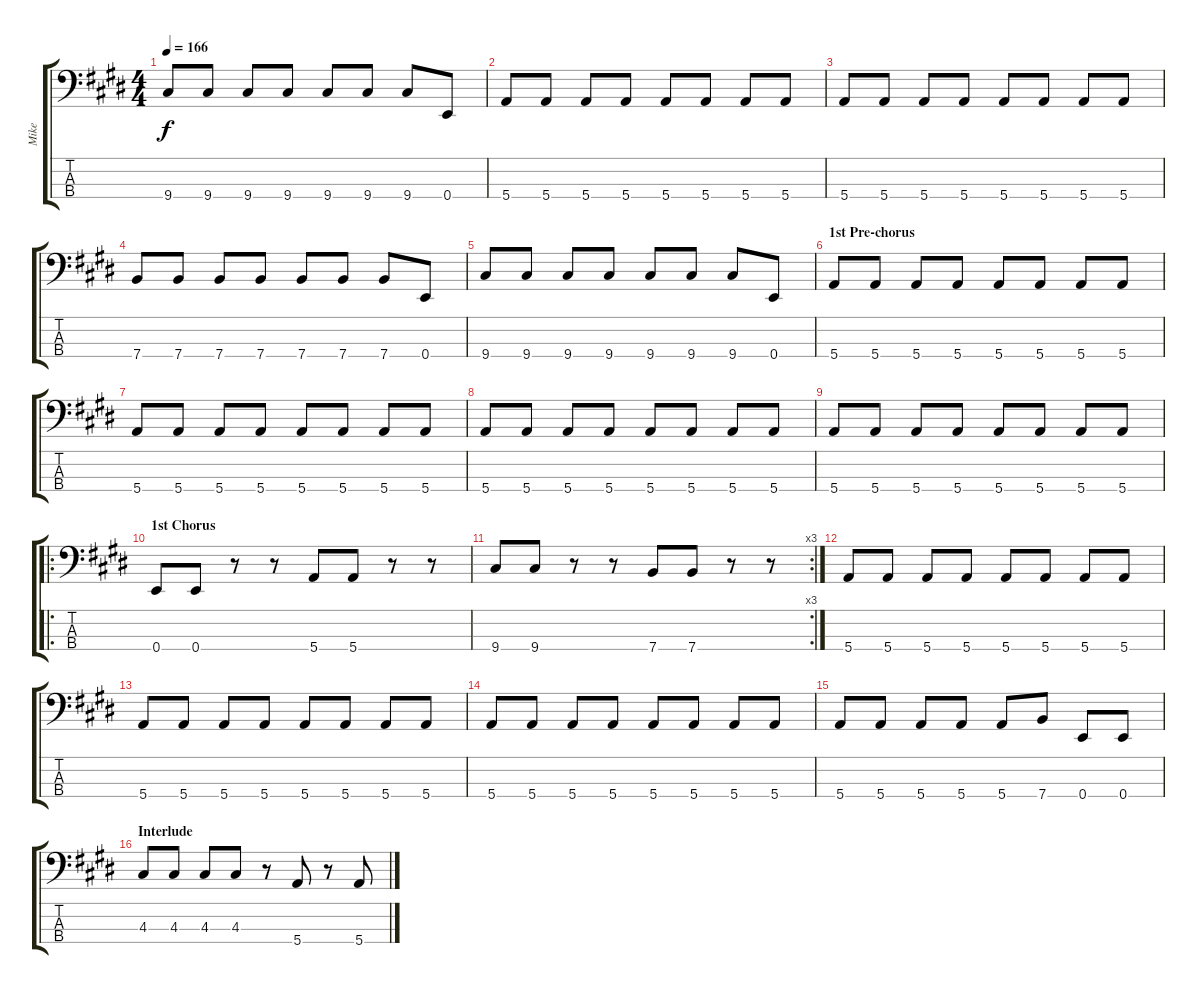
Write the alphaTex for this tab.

\track ("Mike" "Mike") {instrument electricbassfinger}
\staff {score tabs}
\tuning (G2 D2 A1 E1) {hide}
\ts (4 4)
\tempo 166
\clef f4
\ks e
9.4.8{dy f} 9.4.8 9.4.8 9.4.8 9.4.8 9.4.8 9.4.8 0.4.8 |
5.4.8 5.4.8 5.4.8 5.4.8 5.4.8 5.4.8 5.4.8 5.4.8 |
5.4.8 5.4.8 5.4.8 5.4.8 5.4.8 5.4.8 5.4.8 5.4.8 |
7.4.8 7.4.8 7.4.8 7.4.8 7.4.8 7.4.8 7.4.8 0.4.8 |
9.4.8 9.4.8 9.4.8 9.4.8 9.4.8 9.4.8 9.4.8 0.4.8 |
\section ("" "1st Pre-chorus")
5.4.8 5.4.8 5.4.8 5.4.8 5.4.8 5.4.8 5.4.8 5.4.8 |
5.4.8 5.4.8 5.4.8 5.4.8 5.4.8 5.4.8 5.4.8 5.4.8 |
5.4.8 5.4.8 5.4.8 5.4.8 5.4.8 5.4.8 5.4.8 5.4.8 |
5.4.8 5.4.8 5.4.8 5.4.8 5.4.8 5.4.8 5.4.8 5.4.8 |
\ro
\section ("" "1st Chorus")
0.4.8 0.4.8 r.8 r.8 5.4.8 5.4.8 r.8 r.8 |
\rc 3
9.4.8 9.4.8 r.8 r.8 7.4.8 7.4.8 r.8 r.8 |
5.4.8 5.4.8 5.4.8 5.4.8 5.4.8 5.4.8 5.4.8 5.4.8 |
5.4.8 5.4.8 5.4.8 5.4.8 5.4.8 5.4.8 5.4.8 5.4.8 |
5.4.8 5.4.8 5.4.8 5.4.8 5.4.8 5.4.8 5.4.8 5.4.8 |
5.4.8 5.4.8 5.4.8 5.4.8 5.4.8 7.4.8 0.4.8 0.4.8 |
\section ("" "Interlude")
4.3.8 4.3.8 4.3.8 4.3.8 r.8 5.4.8 r.8 5.4.8
